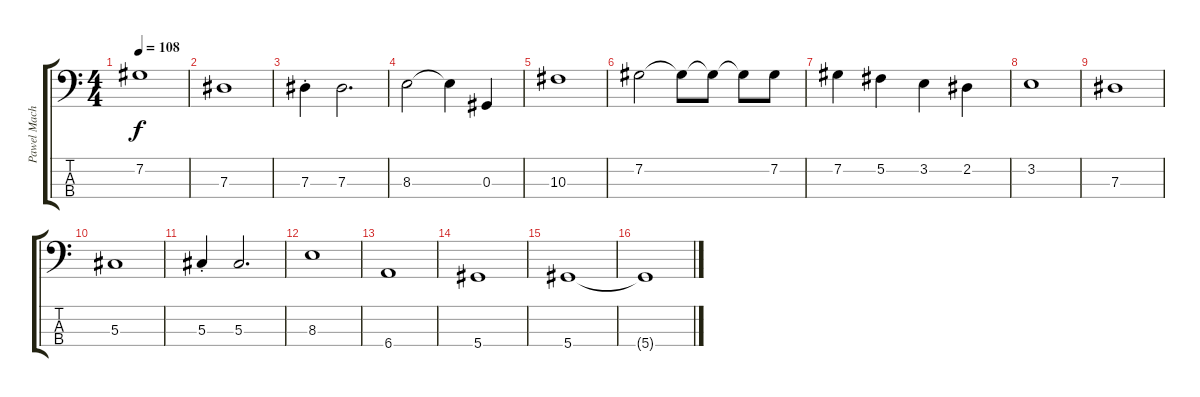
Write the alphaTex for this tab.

\track ("Pawel Machivoda" "Pawel Mach") {instrument electricbassfinger}
\staff {score tabs}
\tuning (Gb2 Db2 Ab1 Eb1) {hide}
\ts (4 4)
\tempo 108
\clef f4
\ks c
7.2{t}.1{dy f} |
7.3.1 |
7.3{st}.4 7.3.2{d} |
8.3.2 8.3{t}.4 0.3.4 |
10.3.1 |
7.2.2 7.2{t}.8 7.2{t}.8 7.2{t}.8 7.2.8 |
7.2.4 5.2.4 3.2.4 2.2.4 |
3.2.1 |
7.3.1 |
5.3.1 |
5.3{st}.4 5.3.2{d} |
8.3.1 |
6.4.1 |
5.4.1 |
5.4.1 |
5.4{t}.1
